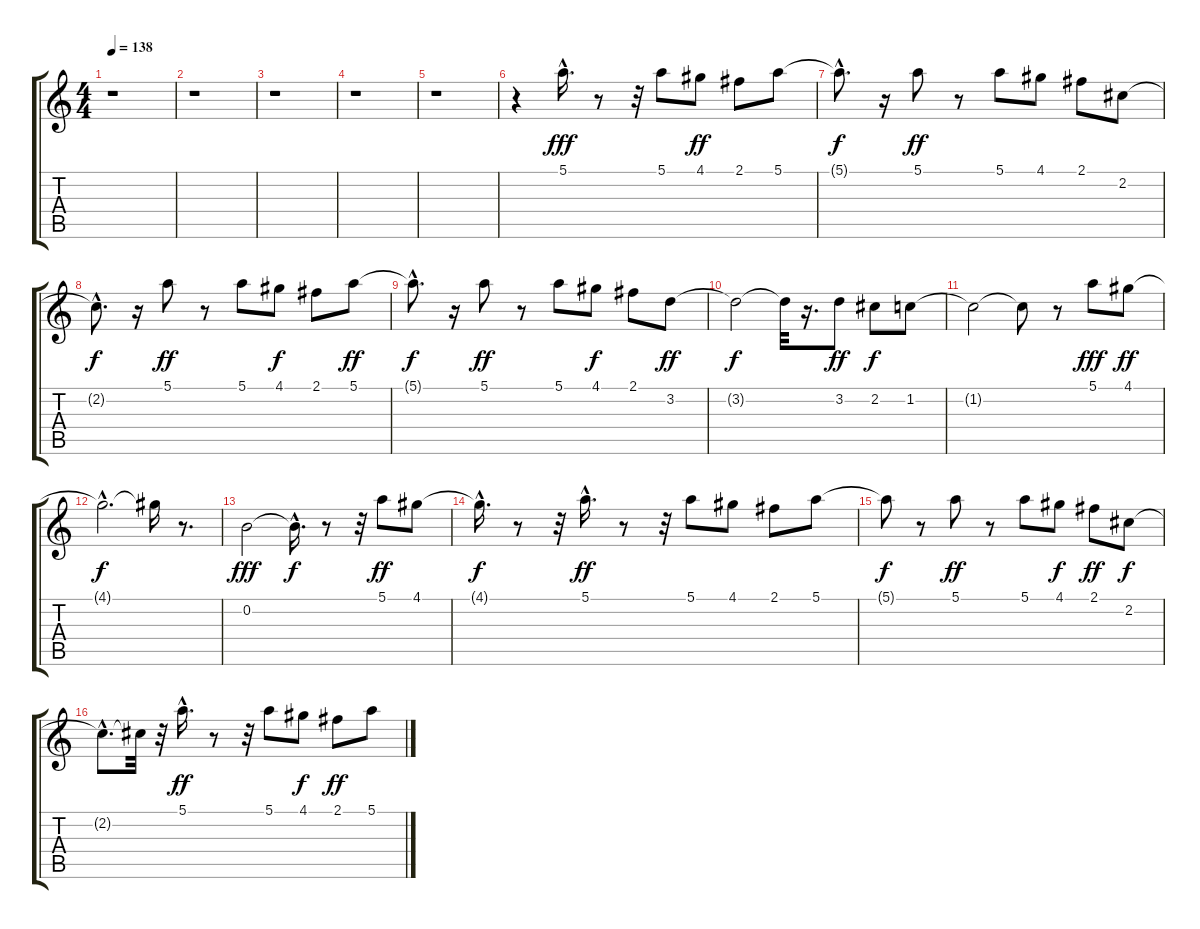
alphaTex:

\track "" {instrument overdrivenguitar}
\staff {score tabs}
\tuning (E4 B3 G3 D3 A2 E2) {hide}
\ts (4 4)
\tempo 138
\clef g2
\ks c
r.1{dy f} |
r.1 |
r.1 |
r.1 |
r.1 |
r.4 5.1{hac}.16{d dy fff} r.8 r.32 5.1.8 4.1.8{dy ff} 2.1.8 5.1.8 |
5.1{hac t}.8{d dy f} r.16 5.1.8{dy ff} r.8 5.1.8 4.1.8 2.1.8 2.2.8 |
2.2{hac t}.8{d dy f} r.16 5.1.8{dy ff} r.8 5.1.8 4.1.8{dy f} 2.1.8 5.1.8{dy ff} |
5.1{hac t}.8{d dy f} r.16 5.1.8{dy ff} r.8 5.1.8 4.1.8{dy f} 2.1.8 3.2.8{dy ff} |
3.2{t}.2{dy f} 3.2{t}.32 r.16{d} 3.2.8{dy ff} 2.2.8{dy f} 1.2.8 |
1.2{t}.2 1.2{t}.8 r.8 5.1.8{dy fff} 4.1.8{dy ff} |
4.1{hac t}.2{d dy f} 4.1{t}.16 r.8{d} |
0.2.2{dy fff} 0.2{hac t}.16{d dy f} r.8 r.32 5.1.8{dy ff} 4.1.8 |
4.1{hac t}.16{d dy f} r.8 r.32 5.1{hac}.16{d dy ff} r.8 r.32 5.1.8 4.1.8 2.1.8 5.1.8 |
5.1{t}.8{dy f} r.8 5.1.8{dy ff} r.8 5.1.8 4.1.8{dy f} 2.1.8{dy ff} 2.2.8{dy f} |
2.2{hac t}.8{d} 2.2{t}.32 r.32 5.1{hac}.16{d dy ff} r.8 r.32 5.1.8 4.1.8{dy f} 2.1.8{dy ff} 5.1.8
